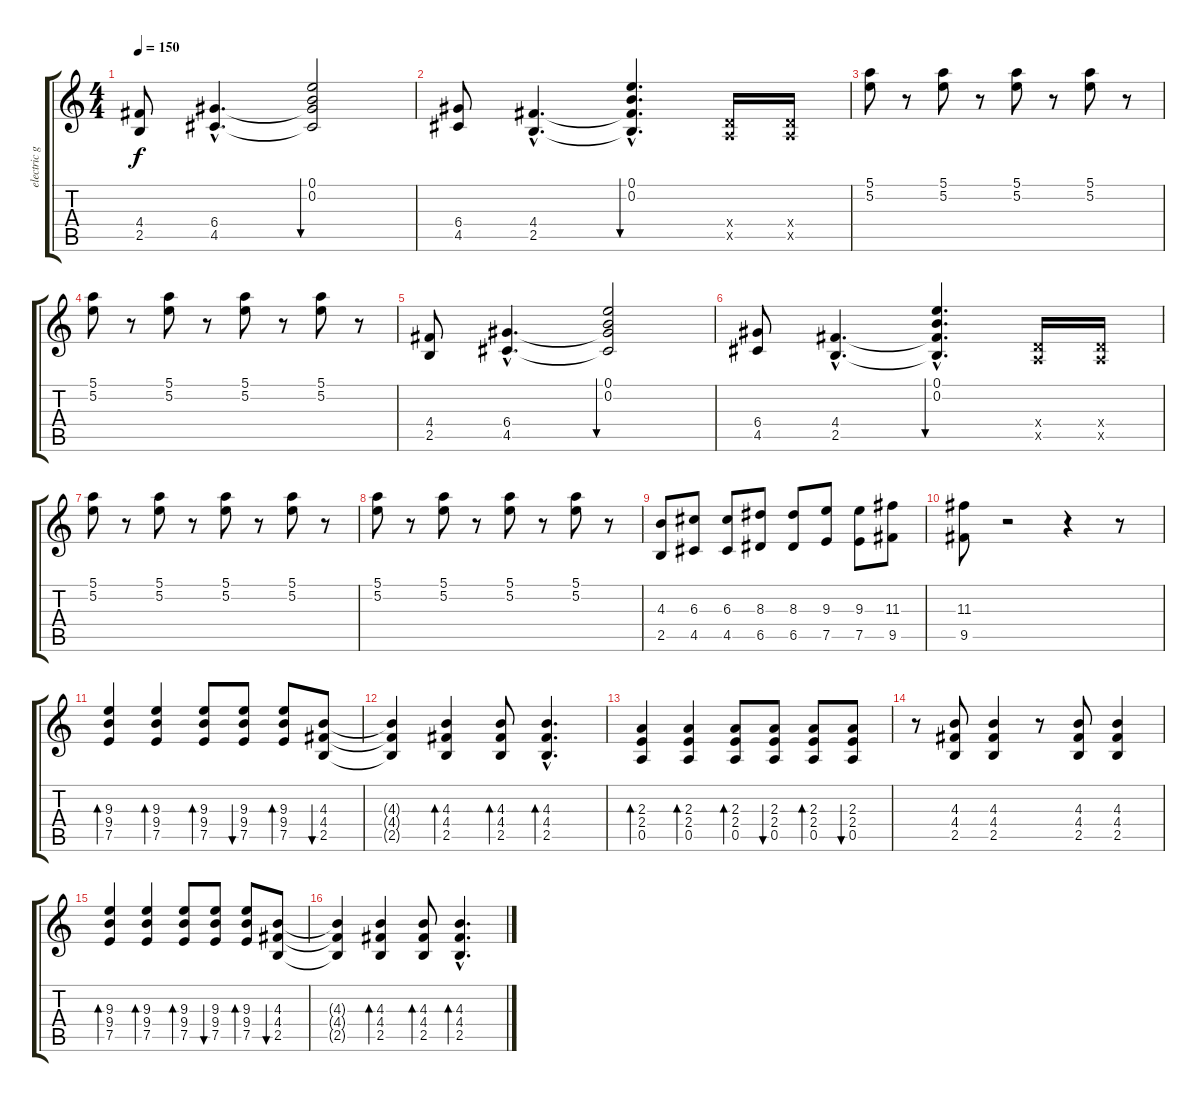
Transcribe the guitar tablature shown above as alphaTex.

\track ("electric guitar" "electric g") {instrument overdrivenguitar}
\staff {score tabs}
\tuning (E4 B3 G3 D3 A2 E2) {hide}
\ts (4 4)
\tempo 150
\clef g2
\ks c
(4.4 2.5).8{dy f} (6.4{hac} 4.5{hac}).4{d} (0.1 0.2 6.4{t} 4.5{t}).2{bu 60} |
(6.4 4.5).8 (4.4{hac} 2.5{hac}).4{d} (0.1{hac} 0.2{hac} 4.4{hac t} 2.5{hac t}).4{d bu 60} (0.4{x} 0.5{x}).16 (0.4{x} 0.5{x}).16 |
(5.1 5.2).8{balance 3} r.8 (5.1 5.2).8{balance 13} r.8 (5.1 5.2).8{balance 4} r.8 (5.1 5.2).8{balance 12} r.8 |
(5.1 5.2).8{balance 3} r.8 (5.1 5.2).8{balance 13} r.8 (5.1 5.2).8{balance 4} r.8 (5.1 5.2).8{balance 12} r.8 |
(4.4 2.5).8{balance 8} (6.4{hac} 4.5{hac}).4{d} (0.1 0.2 6.4{t} 4.5{t}).2{bu 60} |
(6.4 4.5).8 (4.4{hac} 2.5{hac}).4{d} (0.1{hac} 0.2{hac} 4.4{hac t} 2.5{hac t}).4{d bu 60} (0.4{x} 0.5{x}).16 (0.4{x} 0.5{x}).16 |
(5.1 5.2).8{balance 3} r.8 (5.1 5.2).8{balance 13} r.8 (5.1 5.2).8{balance 4} r.8 (5.1 5.2).8{balance 12} r.8 |
(5.1 5.2).8{balance 3} r.8 (5.1 5.2).8{balance 13} r.8 (5.1 5.2).8{balance 4} r.8 (5.1 5.2).8{balance 12} r.8 |
(4.3 2.5).8{balance 8} (6.3 4.5).8 (6.3 4.5).8 (8.3 6.5).8 (8.3 6.5).8 (9.3 7.5).8 (9.3 7.5).8 (11.3 9.5).8 |
(11.3 9.5).8 r.2 r.4 r.8 |
(9.3 9.4 7.5).4{bd 60} (9.3 9.4 7.5).4{bd 60} (9.3 9.4 7.5).8{bd 60} (9.3 9.4 7.5).8{bu 60} (9.3 9.4 7.5).8{bd 60} (4.3 4.4 2.5).8{bu 60} |
(4.3{t} 4.4{t} 2.5{t}).4 (4.3 4.4 2.5).4{bd 60} (4.3 4.4 2.5).8{bd 60} (4.3{hac} 4.4{hac} 2.5{hac}).4{d bd 60} |
(2.3 2.4 0.5).4{bd 60} (2.3 2.4 0.5).4{bd 60} (2.3 2.4 0.5).8{bd 60} (2.3 2.4 0.5).8{bu 60} (2.3 2.4 0.5).8{bd 60} (2.3 2.4 0.5).8{bu 60} |
r.8 (4.3 4.4 2.5).8 (4.3 4.4 2.5).4 r.8 (4.3 4.4 2.5).8 (4.3 4.4 2.5).4 |
(9.3 9.4 7.5).4{bd 60} (9.3 9.4 7.5).4{bd 60} (9.3 9.4 7.5).8{bd 60} (9.3 9.4 7.5).8{bu 60} (9.3 9.4 7.5).8{bd 60} (4.3 4.4 2.5).8{bu 60} |
(4.3{t} 4.4{t} 2.5{t}).4 (4.3 4.4 2.5).4{bd 60} (4.3 4.4 2.5).8{bd 60} (4.3{hac} 4.4{hac} 2.5{hac}).4{d bd 60}
